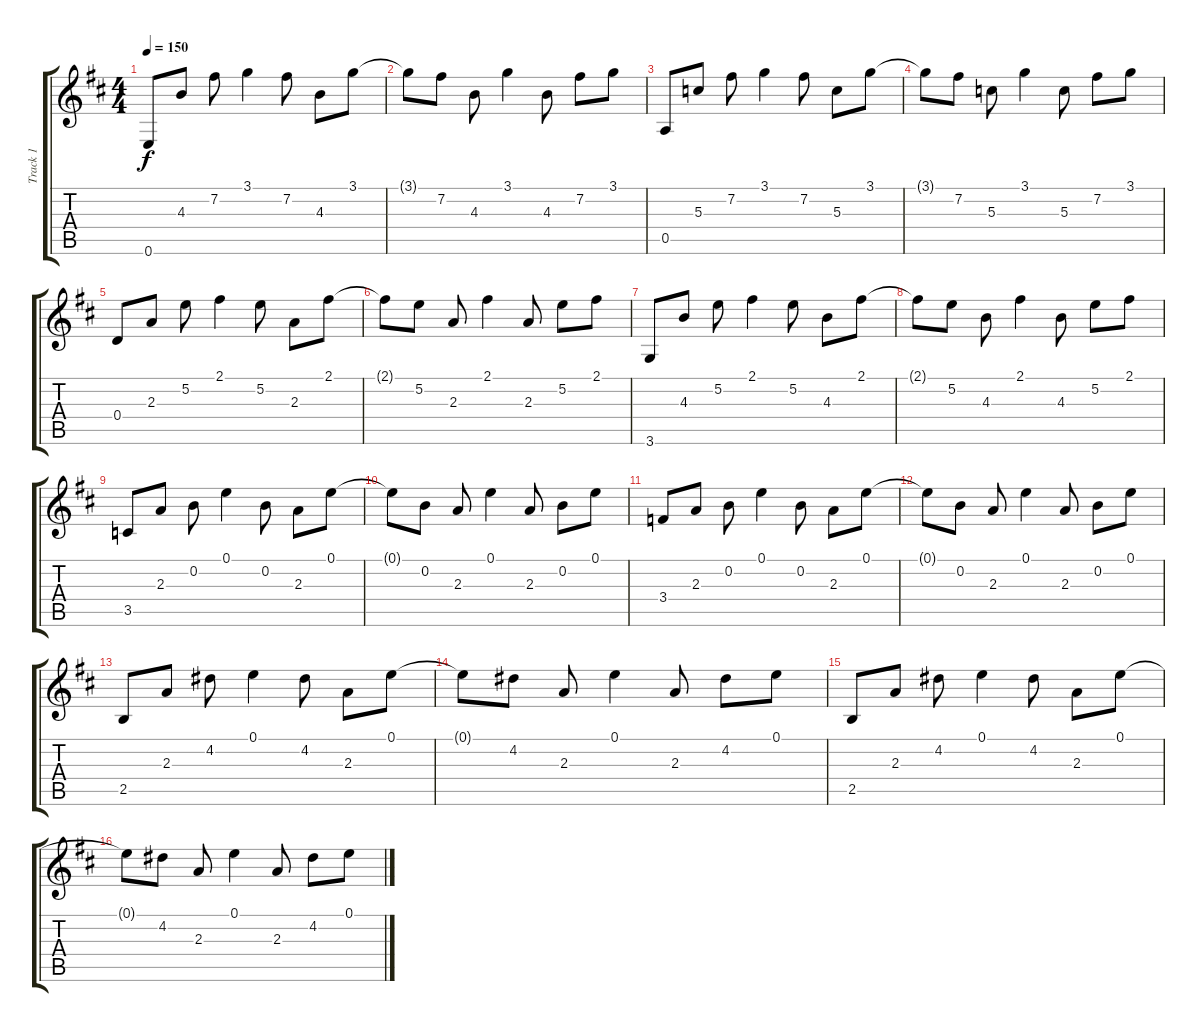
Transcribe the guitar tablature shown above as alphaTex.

\track ("Track 1" "Track 1") {instrument acousticguitarnylon}
\staff {score tabs}
\tuning (E4 B3 G3 D3 A2 E2) {hide}
\ts (4 4)
\tempo 150
\clef g2
\ks bminor
0.6.8{dy f} 4.3.8 7.2.8 3.1.4 7.2.8 4.3.8 3.1.8 |
3.1{t}.8 7.2.8 4.3.8 3.1.4 4.3.8 7.2.8 3.1.8 |
0.5.8 5.3.8 7.2.8 3.1.4 7.2.8 5.3.8 3.1.8 |
3.1{t}.8 7.2.8 5.3.8 3.1.4 5.3.8 7.2.8 3.1.8 |
0.4.8 2.3.8 5.2.8 2.1.4 5.2.8 2.3.8 2.1.8 |
2.1{t}.8 5.2.8 2.3.8 2.1.4 2.3.8 5.2.8 2.1.8 |
3.6.8 4.3.8 5.2.8 2.1.4 5.2.8 4.3.8 2.1.8 |
2.1{t}.8 5.2.8 4.3.8 2.1.4 4.3.8 5.2.8 2.1.8 |
3.5.8 2.3.8 0.2.8 0.1.4 0.2.8 2.3.8 0.1.8 |
0.1{t}.8 0.2.8 2.3.8 0.1.4 2.3.8 0.2.8 0.1.8 |
3.4.8 2.3.8 0.2.8 0.1.4 0.2.8 2.3.8 0.1.8 |
0.1{t}.8 0.2.8 2.3.8 0.1.4 2.3.8 0.2.8 0.1.8 |
2.5.8 2.3.8 4.2.8 0.1.4 4.2.8 2.3.8 0.1.8 |
0.1{t}.8 4.2.8 2.3.8 0.1.4 2.3.8 4.2.8 0.1.8 |
2.5.8 2.3.8 4.2.8 0.1.4 4.2.8 2.3.8 0.1.8 |
0.1{t}.8 4.2.8 2.3.8 0.1.4 2.3.8 4.2.8 0.1.8
